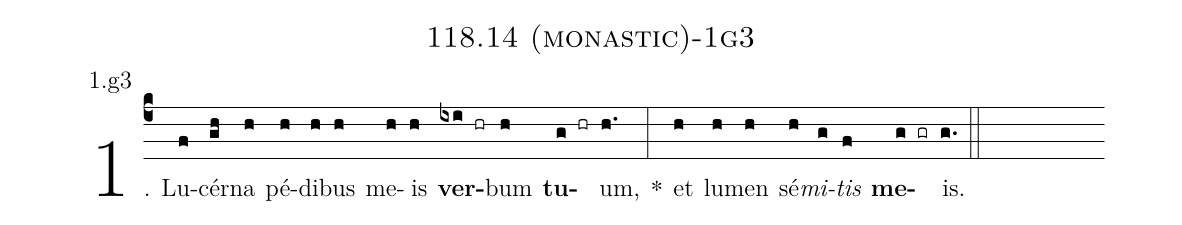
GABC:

name: 118.14 (monastic)-1g3;
annotation: 1.g3;
%%
(c4)1. Lu(f)cér(gh)na(h) pé(h)di(h)bus(h) me(h)is(h) <b>ver</b>(ixi hr)bum(h) <b>tu</b>(g hr)um,(h.) *(:) et(h) lu(h)men(h) sé(h)<i>mi</i>(g)<i>tis</i>(f) <b>me</b>(g gr)is.(g.) (::)
